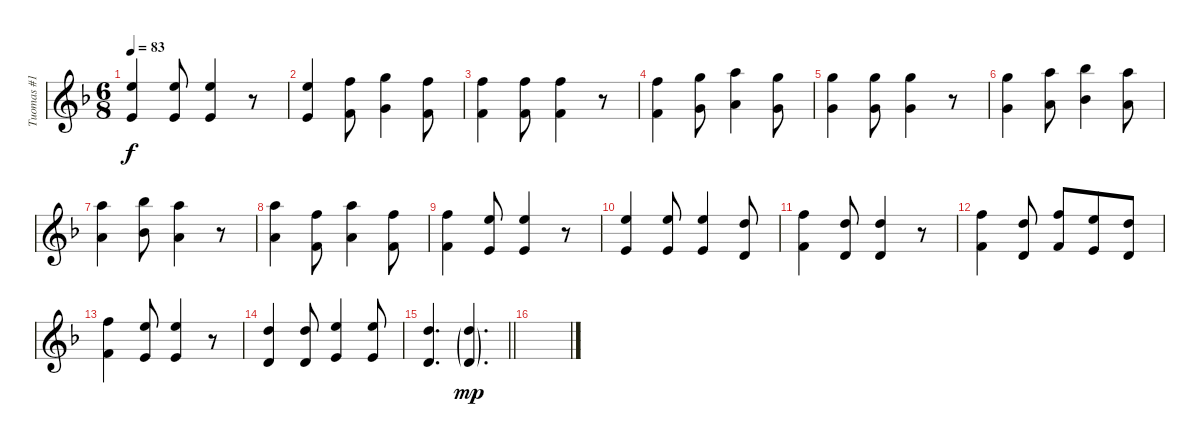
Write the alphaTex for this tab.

\track ("Tuomas #1" "Tuomas #1") {instrument celesta}
\staff {score}
\tuning (E4 B3 G3 D3 A2 E2) {hide}
\ts (6 8)
\tempo 83
\clef g2
\ks f
(0.1 17.2).4{dy f} (12.1 5.2).8 (12.1 5.2).4 r.8 |
(0.1 17.2).4 (1.1 18.2).8 (3.1 20.2).4 (1.1 18.2).8 |
(1.1 18.2).4 (1.1 18.2).8 (1.1 18.2).4 r.8 |
(1.1 18.2).4 (3.1 20.2).8 (5.1 22.2).4 (3.1 20.2).8 |
(3.1 20.2).4 (3.1 20.2).8 (3.1 20.2).4 r.8 |
(3.1 20.2).4 (5.1 22.2).8 (6.1 23.2).4 (5.1 22.2).8 |
(5.1 22.2).4 (6.1 23.2).8 (5.1 22.2).4 r.8 |
(17.1 14.3).4 (13.1 10.3).8 (17.1 14.3).4 (13.1 10.3).8 |
(13.1 10.3).4 (12.1 9.3).8 (12.1 9.3).4 r.8 |
(12.1 9.3).4 (12.1 9.3).8 (12.1 9.3).4 (10.1 7.3).8 |
(13.1 10.3).4 (10.1 7.3).8 (10.1 7.3).4 r.8 |
(13.1 10.3).4 (10.1 7.3).8 (13.1 10.3).8 (12.1 9.3).8 (10.1 7.3).8 |
(13.1 10.3).4 (12.1 9.3).8 (12.1 9.3).4 r.8 |
(10.1 7.3).4 (10.1 7.3).8 (12.1 9.3).4 (12.1 9.3).8 |
\barLineRight lightlight
(10.1 7.3).4{d} (10.1{g} 7.3{g}).4{d dy mp} |
\section ("" "")
